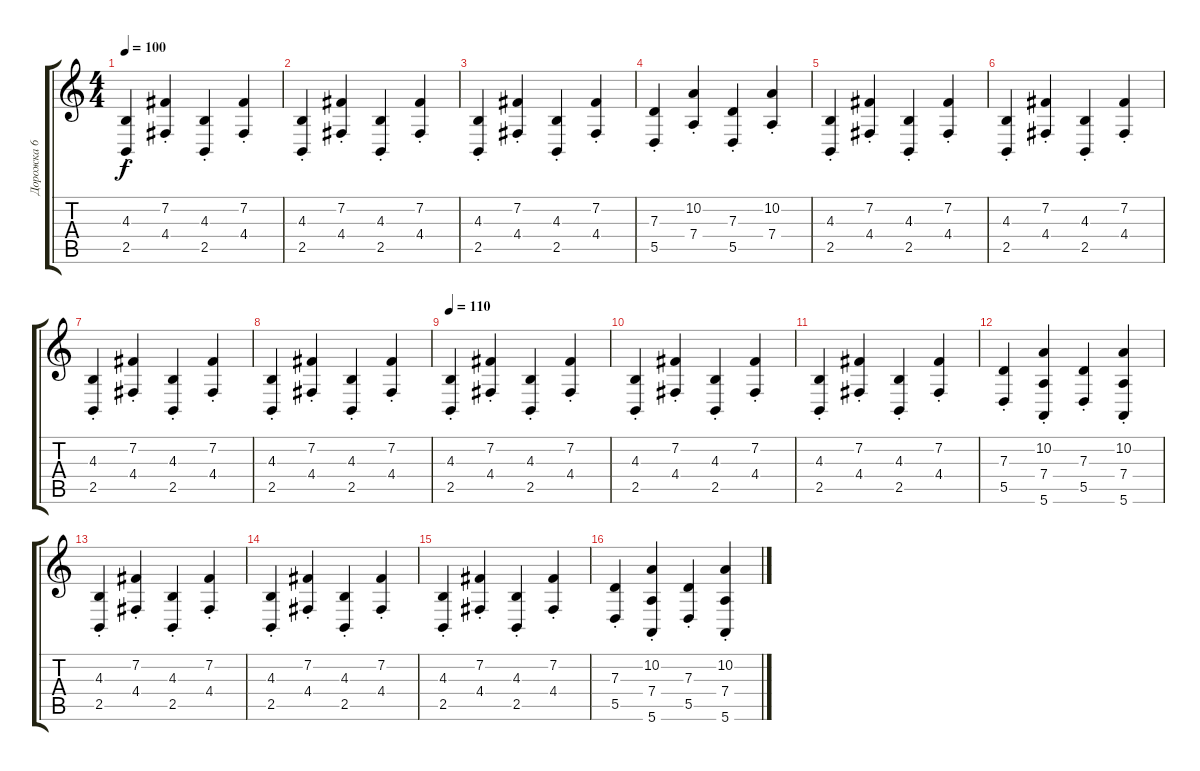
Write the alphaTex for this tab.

\track ("Дорожка 6" "Дорожка 6") {instrument accordion}
\staff {score tabs}
\tuning (E4 B3 G3 D3 A2 E2) {hide}
\ts (4 4)
\tempo 100
\clef g2
\ks c
(4.3{st} 2.5{st}).4{dy f instrument accordion} (7.2{st} 4.4{st}).4 (4.3{st} 2.5{st}).4 (7.2{st} 4.4{st}).4 |
(4.3{st} 2.5{st}).4 (7.2{st} 4.4{st}).4 (4.3{st} 2.5{st}).4 (7.2{st} 4.4{st}).4 |
(4.3{st} 2.5{st}).4 (7.2{st} 4.4{st}).4 (4.3{st} 2.5{st}).4 (7.2{st} 4.4{st}).4 |
(7.3{st} 5.5{st}).4 (10.2{st} 7.4{st}).4 (7.3{st} 5.5{st}).4 (10.2{st} 7.4{st}).4 |
(4.3{st} 2.5{st}).4 (7.2{st} 4.4{st}).4 (4.3{st} 2.5{st}).4 (7.2{st} 4.4{st}).4 |
(4.3{st} 2.5{st}).4 (7.2{st} 4.4{st}).4 (4.3{st} 2.5{st}).4 (7.2{st} 4.4{st}).4 |
(4.3{st} 2.5{st}).4 (7.2{st} 4.4{st}).4 (4.3{st} 2.5{st}).4 (7.2{st} 4.4{st}).4 |
(4.3{st} 2.5{st}).4 (7.2{st} 4.4{st}).4 (4.3{st} 2.5{st}).4 (7.2{st} 4.4{st}).4 |
\tempo 110
(4.3{st} 2.5{st}).4 (7.2{st} 4.4{st}).4 (4.3{st} 2.5{st}).4 (7.2{st} 4.4{st}).4 |
(4.3{st} 2.5{st}).4 (7.2{st} 4.4{st}).4 (4.3{st} 2.5{st}).4 (7.2{st} 4.4{st}).4 |
(4.3{st} 2.5{st}).4 (7.2{st} 4.4{st}).4 (4.3{st} 2.5{st}).4 (7.2{st} 4.4{st}).4 |
(7.3{st} 5.5{st}).4 (10.2{st} 7.4{st} 5.6{st}).4 (7.3{st} 5.5{st}).4 (10.2{st} 7.4{st} 5.6{st}).4 |
(4.3{st} 2.5{st}).4 (7.2{st} 4.4{st}).4 (4.3{st} 2.5{st}).4 (7.2{st} 4.4{st}).4 |
(4.3{st} 2.5{st}).4 (7.2{st} 4.4{st}).4 (4.3{st} 2.5{st}).4 (7.2{st} 4.4{st}).4 |
(4.3{st} 2.5{st}).4 (7.2{st} 4.4{st}).4 (4.3{st} 2.5{st}).4 (7.2{st} 4.4{st}).4 |
(7.3{st} 5.5{st}).4 (10.2{st} 7.4{st} 5.6{st}).4 (7.3{st} 5.5{st}).4 (10.2{st} 7.4{st} 5.6{st}).4
